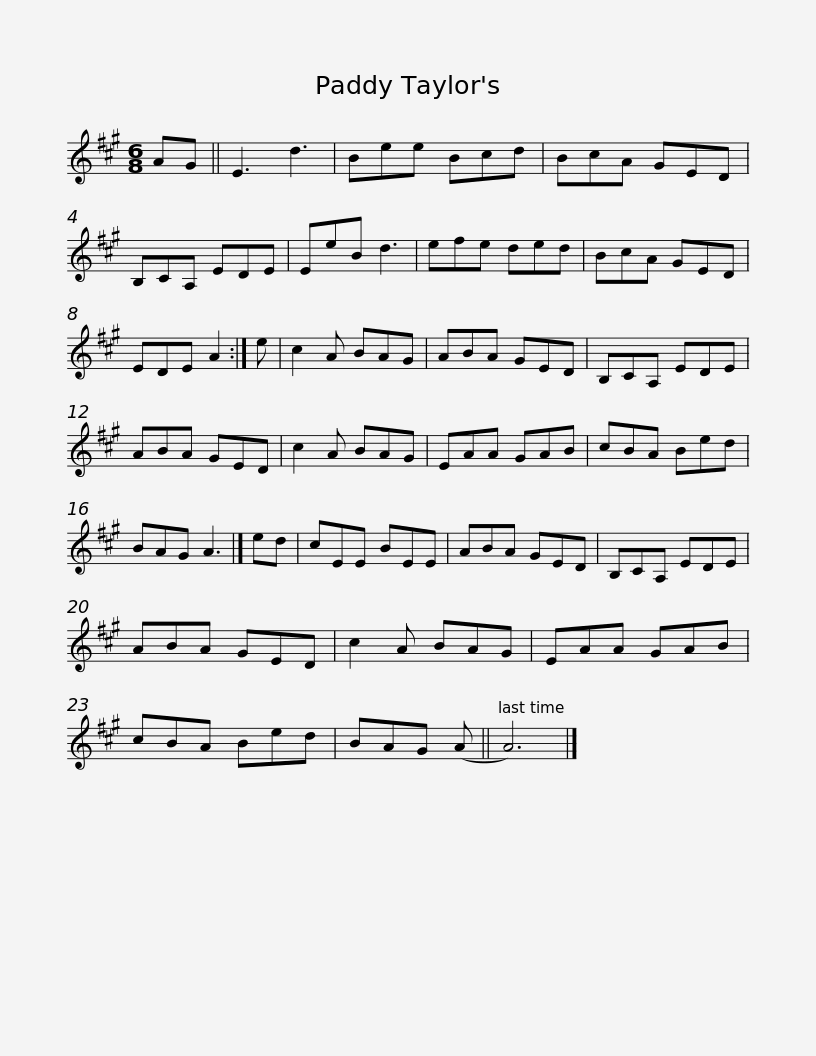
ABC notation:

X:1
L:1/8
M:6/8
I:linebreak $
K:A
V:1 treble
V:1
 AG || E3 d3 | Bee Bcd | BcA GED | B,CA, EDE | %5
 EeB d3 | efe ded | BcA GED |$ EDE A2 :| e | %10
 c2 A BAG | ABA GED | B,CA, EDE | ABA GED | c2 A BAG | %15
 EAA GAB |$ cBA Bed | BAG A3 |] ed | cEE BEE | %20
 ABA GED | B,CA, EDE | ABA GED | c2 A BAG |$ EAA GAB | %25
 cBA Bed | BAG (A || A6) |] %28
